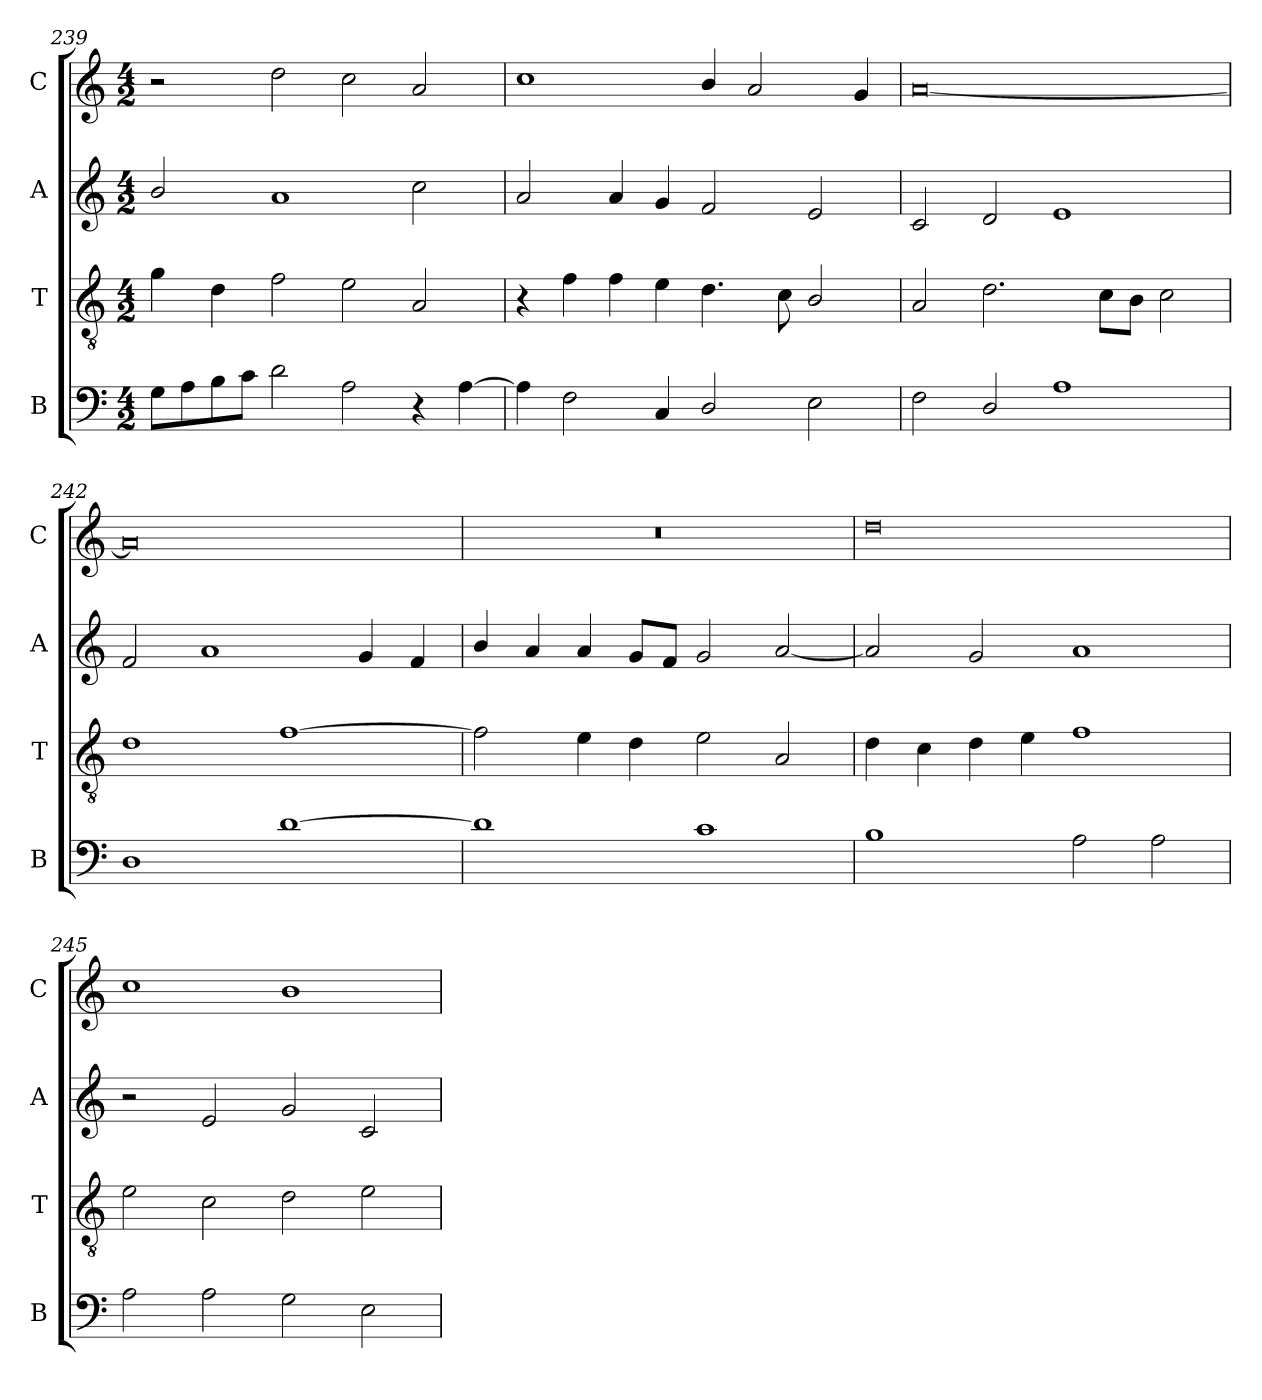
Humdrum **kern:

**kern	**kern	**kern	**kern
*part4	*part3	*part2	*part1
*staff4	*staff3	*staff2	*staff1
*I"B	*I"T	*I"A	*I"C
*I'B	*I'T	*I'A	*I'C
*clefF4	*clefGv2	*clefG2	*clefG2
*k[]	*k[]	*k[]	*k[]
*C:	*C:	*C:	*C:
*M4/2	*M4/2	*M4/2	*M4/2
=239	=239	=239	=239
8G\L	4g\	2b/	2r
8A\	.	.	.
8B\	4d\	.	.
8c\J	.	.	.
2d\	2f\	1a	2dd\
2A\	2e\	.	2cc\
4r	2A/	2cc\	2a/
[<4A\	.	.	.
!!LO:LB:g=z
=240	=240	=240	=240
4A\]	4r	2a/	1cc
2F\	4f\	.	.
.	4f\	4a/	.
4C/	4e\	4g/	.
2D/	4.d\	2f/	4b/
.	.	.	2a/
.	8c\	.	.
2E\	2B/	2e/	.
.	.	.	4g/
=241	=241	=241	=241
2F\	2A/	2c/	[<0a
2D/	2.d\	2d/	.
1A	.	1e	.
.	8c\L	.	.
.	8B\J	.	.
.	2c\	.	.
=242	=242	=242	=242
1D	1d	2f/	0a]
.	.	1a	.
[>1d	[>1f	.	.
.	.	4g/	.
.	.	4f/	.
=243	=243	=243	=243
!	!	!	!LO:N:vis=1
1d]	2f\]	4b/	0r
.	.	4a/	.
.	4e\	4a/	.
.	4d\	8g/L	.
.	.	8f/J	.
1c	2e\	2g/	.
.	2A/	[>2a/	.
!!LO:PB:g=z
=244	=244	=244	=244
1B	4d\	2a/]	0dd
.	4c\	.	.
.	4d\	2g/	.
.	4e\	.	.
2A\	1f	1a	.
2A\	.	.	.
=245	=245	=245	=245
2A\	2e\	2r	1cc
2A\	2c\	2e/	.
2G\	2d\	2g/	1b
2E\	2e\	2c/	.
=	=	=	=
*-	*-	*-	*-
